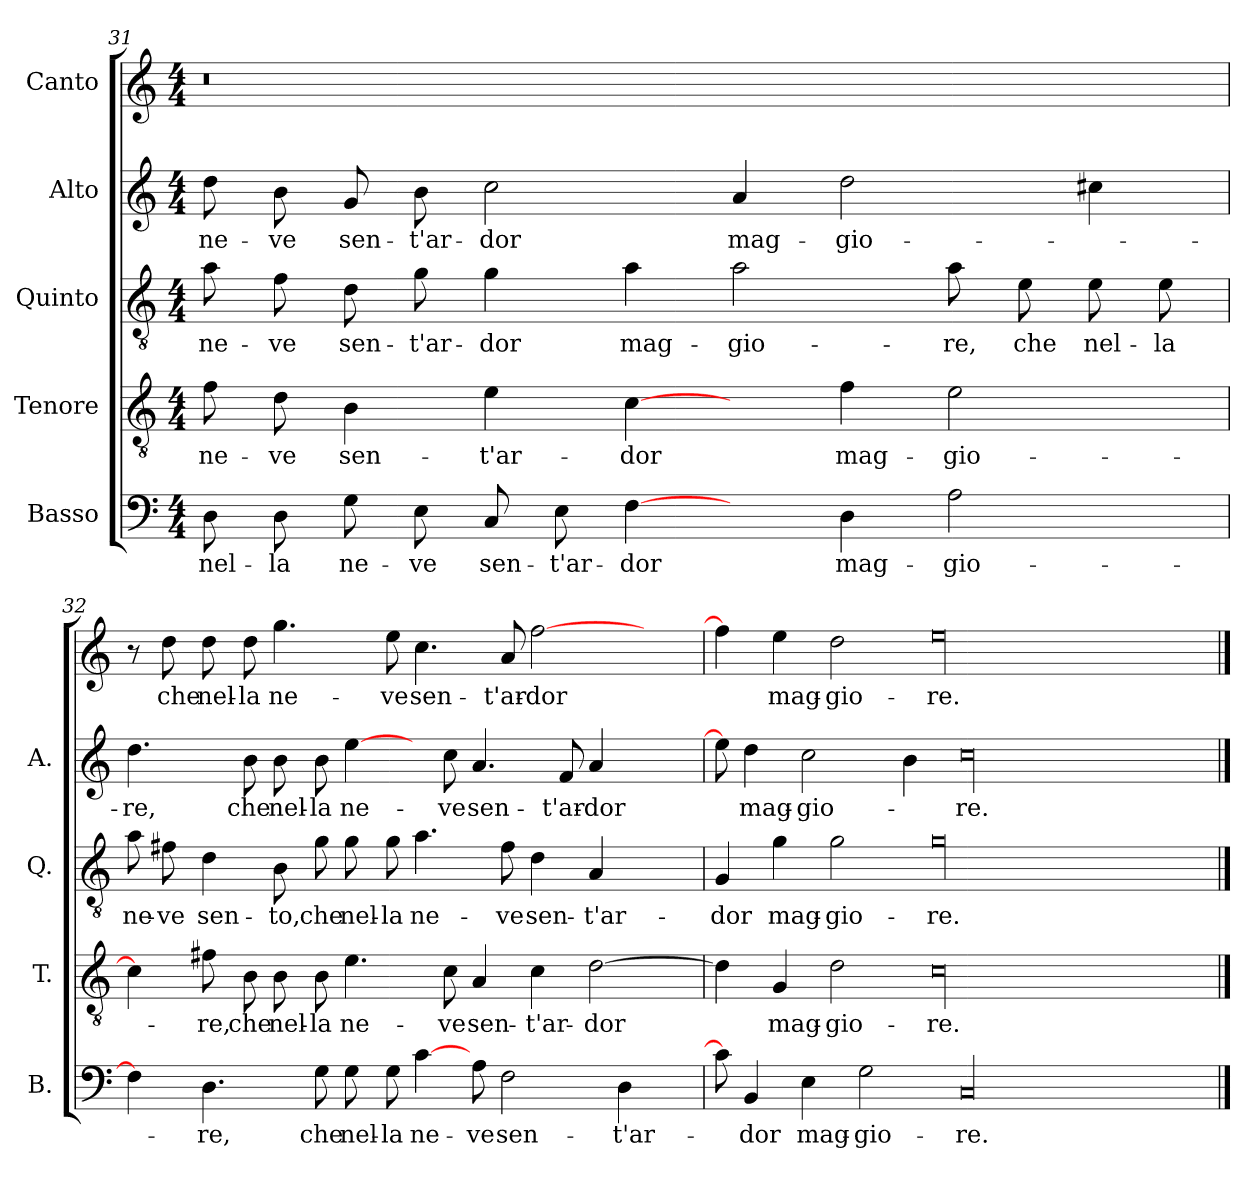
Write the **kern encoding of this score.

**kern	**text	**kern	**text	**kern	**text	**kern	**text	**kern	**text
*part5	*part5	*part4	*part4	*part3	*part3	*part2	*part2	*part1	*part1
*staff5	*staff5	*staff4	*staff4	*staff3	*staff3	*staff2	*staff2	*staff1	*staff1
*I"Basso	*	*I"Tenore	*	*I"Quinto	*	*I"Alto	*	*I"Canto	*
*I'B.	*	*I'T.	*	*I'Q.	*	*I'A.	*	*	*
*clefF4	*	*clefGv2	*	*clefGv2	*	*clefG2	*	*clefG2	*
*k[]	*	*k[]	*	*k[]	*	*k[]	*	*k[]	*
*C:	*	*C:	*	*C:	*	*C:	*	*C:	*
*M4/4	*	*M4/4	*	*M4/4	*	*M4/4	*	*M4/4	*
=31	=31	=31	=31	=31	=31	=31	=31	=31	=31
!	!	!	!	!	!	!	!	!LO:N:vis=0	!
8D\	nel-	8f\	ne-	8a\	ne-	8dd\	ne-	1r	.
8D\	-la	8d\	-ve	8f\	-ve	8b\	-ve	.	.
8G\	ne-	4B\	sen-	8d\	sen-	8g/	sen-	.	.
8E\	-ve	.	.	8g\	-t'ar-	8b\	-t'ar-	.	.
8C/	sen-	4e\	-t'ar-	4g\	-dor	2cc\	-dor	.	.
8E\	-t'ar-	.	.	.	.	.	.	.	.
[4F\	-dor	[4c\	-dor	4a\	mag-	.	.	.	.
4ryy	.	4ryy	.	2a\	-gio-	4a/	mag-	1ryy	.
4D\	mag-	4f\	mag-	.	.	2dd\	-gio-	.	.
2A\	-gio-	2e\	-gio-	8a\	-re,	.	.	.	.
.	.	.	.	8e\	che	.	.	.	.
.	.	.	.	8e\	nel-	4cc#X\	.	.	.
.	.	.	.	8e\	-la	.	.	.	.
=32	=32	=32	=32	=32	=32	=32	=32	=32	=32
4F\]	.	4c\]	.	8a\	ne-	4.dd\	-re,	8r	.
.	.	.	.	8f#X\	-ve	.	.	8dd\	che
4.D\	-re,	8f#X\	-re,	4d\	sen-	.	.	8dd\	nel-
.	.	8B\	che	.	.	8b\	che	8dd\	-la
.	.	8B\	nel-	8B\	-to,	8b\	nel-	4.gg\	ne-
8G\	che	8B\	-la	8g\	che	8b\	-la	.	.
8G\	nel-	4.e\	ne-	8g\	nel-	[4ee\	ne-	.	.
8G\	-la	.	.	8g\	-la	.	.	8ee\	-ve
[4c\	ne-	.	.	4.a\	ne-	8ryy	.	4.cc\	sen-
.	.	8c\	-ve	.	.	8cc\	-ve	.	.
8A\	-ve	4A/	sen-	.	.	4.a/	sen-	.	.
2F\	sen-	.	.	8f#\	-ve	.	.	8a/	-t'ar-
.	.	4c\	-t'ar-	4d\	sen-	.	.	[2ff\	-dor
.	.	.	.	.	.	8f/	-t'ar-	.	.
.	.	[2d\	-dor	4A/	-t'ar-	4a/	-dor	.	.
4D\	-t'ar-	.	.	.	.	.	.	.	.
.	.	.	.	4ryy	.	4ryy	.	4ryy	.
8ryy	.	.	.	.	.	.	.	.	.
=33	=33	=33	=33	=33	=33	=33	=33	=33	=33
8c\]	.	4d\]	.	4G/	-dor	8ee\]	.	4ff\]	.
4BB/	-dor	.	.	.	.	4dd\	mag-	.	.
.	.	4G/	mag-	4g\	mag-	.	.	4ee\	mag-
4E\	mag-	.	.	.	.	2cc\	-gio-	.	.
.	.	2d\	-gio-	2g\	-gio-	.	.	2dd\	-gio-
2G\	-gio-	.	.	.	.	.	.	.	.
.	.	.	.	.	.	4b\	.	.	.
.	.	00c\	-re.	00g\	-re.	.	.	00ee\	-re.
00C/	-re.	.	.	.	.	00cc\	-re.	.	.
.	.	8ryy	.	8ryy	.	.	.	8ryy	.
==	==	==	==	==	==	==	==	==	==
*-	*-	*-	*-	*-	*-	*-	*-	*-	*-
